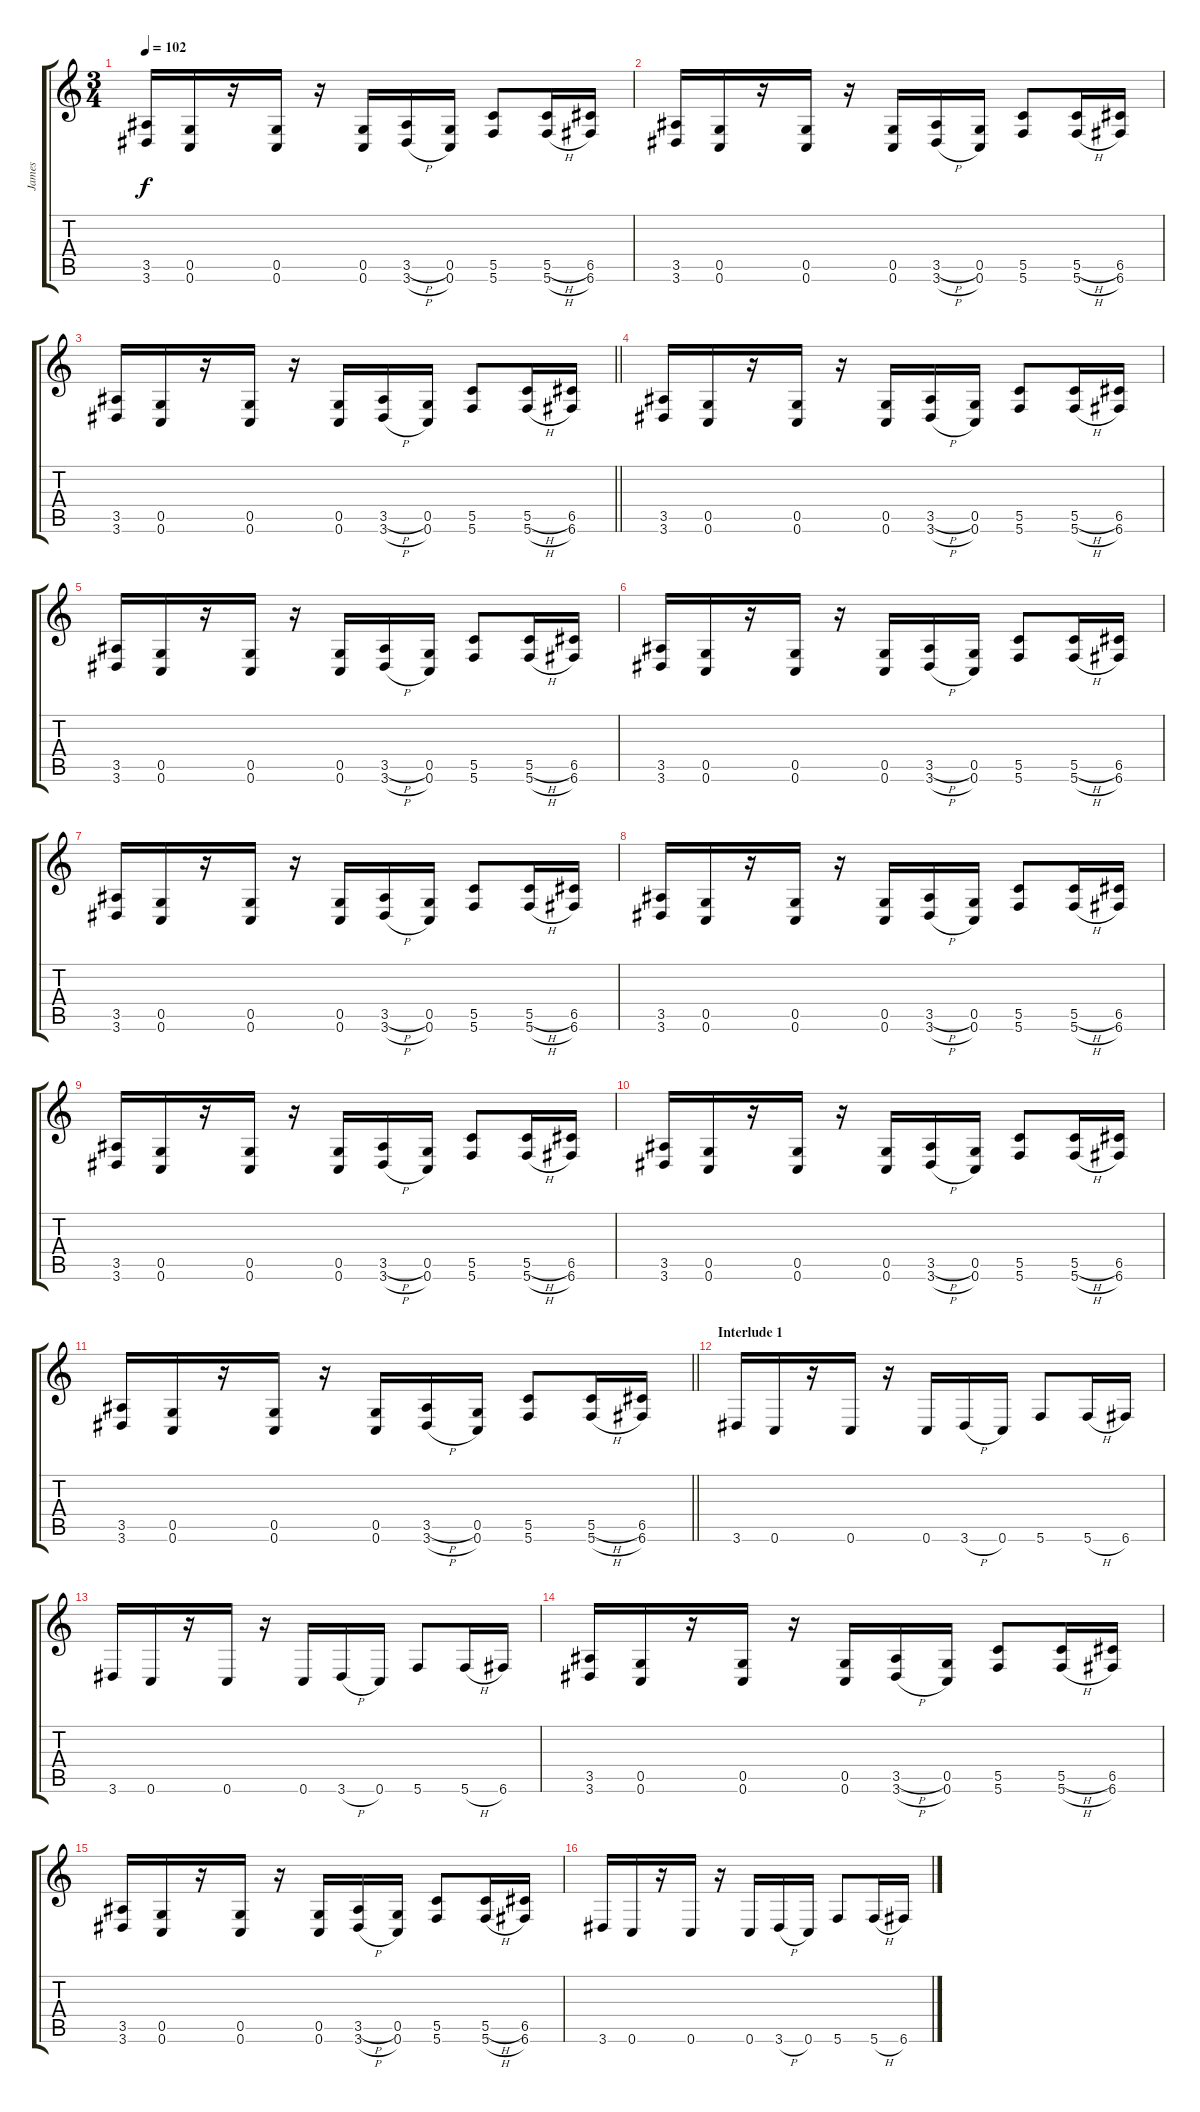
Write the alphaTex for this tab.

\track ("James" "James") {instrument distortionguitar}
\staff {score tabs}
\tuning (D4 A3 F3 C3 G2 C2) {hide}
\ts (3 4)
\tempo 102
\clef g2
\ks c
(3.5 3.6).16{dy f} (0.5 0.6).16 r.16 (0.5 0.6).16 r.16 (0.5 0.6).16 (3.5{h} 3.6{h}).16 (0.5 0.6).16 (5.5 5.6).8 (5.5{h} 5.6{h}).16 (6.5 6.6).16 |
(3.5 3.6).16 (0.5 0.6).16 r.16 (0.5 0.6).16 r.16 (0.5 0.6).16 (3.5{h} 3.6{h}).16 (0.5 0.6).16 (5.5 5.6).8 (5.5{h} 5.6{h}).16 (6.5 6.6).16 |
\barLineRight lightlight
(3.5 3.6).16 (0.5 0.6).16 r.16 (0.5 0.6).16 r.16 (0.5 0.6).16 (3.5{h} 3.6{h}).16 (0.5 0.6).16 (5.5 5.6).8 (5.5{h} 5.6{h}).16 (6.5 6.6).16 |
\section ("" "")
(3.5 3.6).16 (0.5 0.6).16 r.16 (0.5 0.6).16 r.16 (0.5 0.6).16 (3.5{h} 3.6{h}).16 (0.5 0.6).16 (5.5 5.6).8 (5.5{h} 5.6{h}).16 (6.5 6.6).16 |
(3.5 3.6).16 (0.5 0.6).16 r.16 (0.5 0.6).16 r.16 (0.5 0.6).16 (3.5{h} 3.6{h}).16 (0.5 0.6).16 (5.5 5.6).8 (5.5{h} 5.6{h}).16 (6.5 6.6).16 |
(3.5 3.6).16 (0.5 0.6).16 r.16 (0.5 0.6).16 r.16 (0.5 0.6).16 (3.5{h} 3.6{h}).16 (0.5 0.6).16 (5.5 5.6).8 (5.5{h} 5.6{h}).16 (6.5 6.6).16 |
(3.5 3.6).16 (0.5 0.6).16 r.16 (0.5 0.6).16 r.16 (0.5 0.6).16 (3.5{h} 3.6{h}).16 (0.5 0.6).16 (5.5 5.6).8 (5.5{h} 5.6{h}).16 (6.5 6.6).16 |
(3.5 3.6).16 (0.5 0.6).16 r.16 (0.5 0.6).16 r.16 (0.5 0.6).16 (3.5{h} 3.6{h}).16 (0.5 0.6).16 (5.5 5.6).8 (5.5{h} 5.6{h}).16 (6.5 6.6).16 |
(3.5 3.6).16 (0.5 0.6).16 r.16 (0.5 0.6).16 r.16 (0.5 0.6).16 (3.5{h} 3.6{h}).16 (0.5 0.6).16 (5.5 5.6).8 (5.5{h} 5.6{h}).16 (6.5 6.6).16 |
(3.5 3.6).16 (0.5 0.6).16 r.16 (0.5 0.6).16 r.16 (0.5 0.6).16 (3.5{h} 3.6{h}).16 (0.5 0.6).16 (5.5 5.6).8 (5.5{h} 5.6{h}).16 (6.5 6.6).16 |
\barLineRight lightlight
(3.5 3.6).16 (0.5 0.6).16 r.16 (0.5 0.6).16 r.16 (0.5 0.6).16 (3.5{h} 3.6{h}).16 (0.5 0.6).16 (5.5 5.6).8 (5.5{h} 5.6{h}).16 (6.5 6.6).16 |
\section ("" "Interlude 1")
3.6.16 0.6.16 r.16 0.6.16 r.16 0.6.16 3.6{h}.16 0.6.16 5.6.8 5.6{h}.16 6.6.16 |
3.6.16 0.6.16 r.16 0.6.16 r.16 0.6.16 3.6{h}.16 0.6.16 5.6.8 5.6{h}.16 6.6.16 |
(3.5 3.6).16 (0.5 0.6).16 r.16 (0.5 0.6).16 r.16 (0.5 0.6).16 (3.5{h} 3.6{h}).16 (0.5 0.6).16 (5.5 5.6).8 (5.5{h} 5.6{h}).16 (6.5 6.6).16 |
(3.5 3.6).16 (0.5 0.6).16 r.16 (0.5 0.6).16 r.16 (0.5 0.6).16 (3.5{h} 3.6{h}).16 (0.5 0.6).16 (5.5 5.6).8 (5.5{h} 5.6{h}).16 (6.5 6.6).16 |
3.6.16 0.6.16 r.16 0.6.16 r.16 0.6.16 3.6{h}.16 0.6.16 5.6.8 5.6{h}.16 6.6.16
